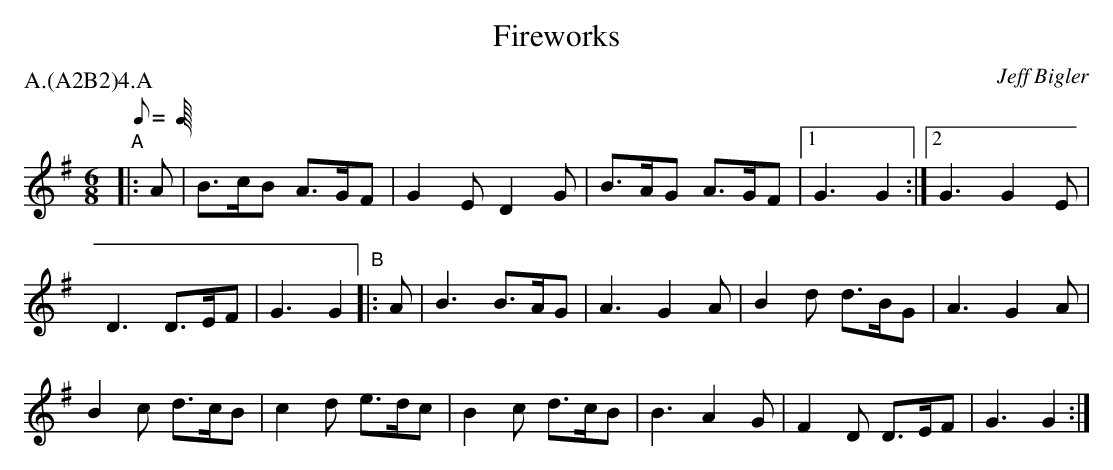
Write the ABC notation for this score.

X:1
T:Fireworks
M:6/8
L:1/8
Q:C3=69
C:Jeff Bigler
P:A.(A2B2)4.A
K:G
"A"|: A | B>cB A>GF | G2 E D2 G | B>AG A>GF |1 G3 G2 :|2 G3 G2 E |
D3 D>EF | G3 G2 \
"B"|: A | B3 B>AG | A3 G2 A | B2 d d>BG | A3 G2 A |
B2 c d>cB | c2 d e>dc | B2 c d>cB | B3 A2 G | F2 D D>EF | G3 G2 :|
